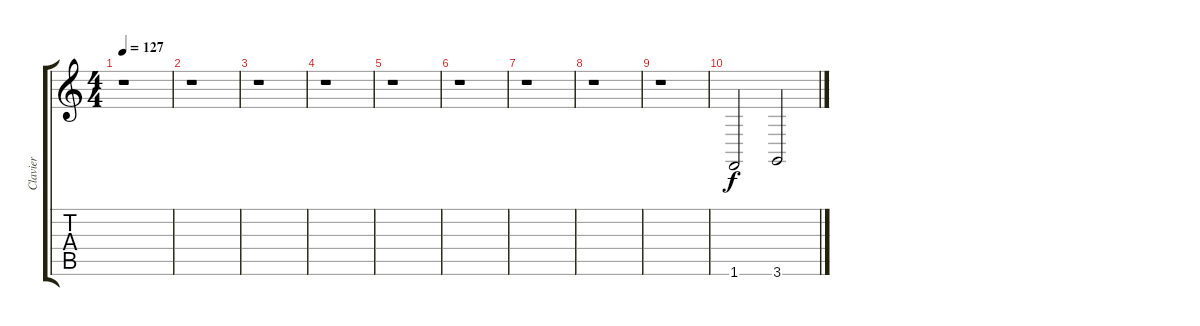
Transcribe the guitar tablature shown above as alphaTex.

\track ("Clavier" "Clavier") {instrument synthstrings1}
\staff {score tabs}
\tuning (E4 B3 G3 D3 A2 E2) {hide}
\ts (4 4)
\tempo 127
\clef g2
\ks c
r.1{dy f} |
r.1 |
r.1 |
r.1 |
r.1 |
r.1 |
r.1 |
r.1 |
r.1 |
1.6.2 3.6.2
